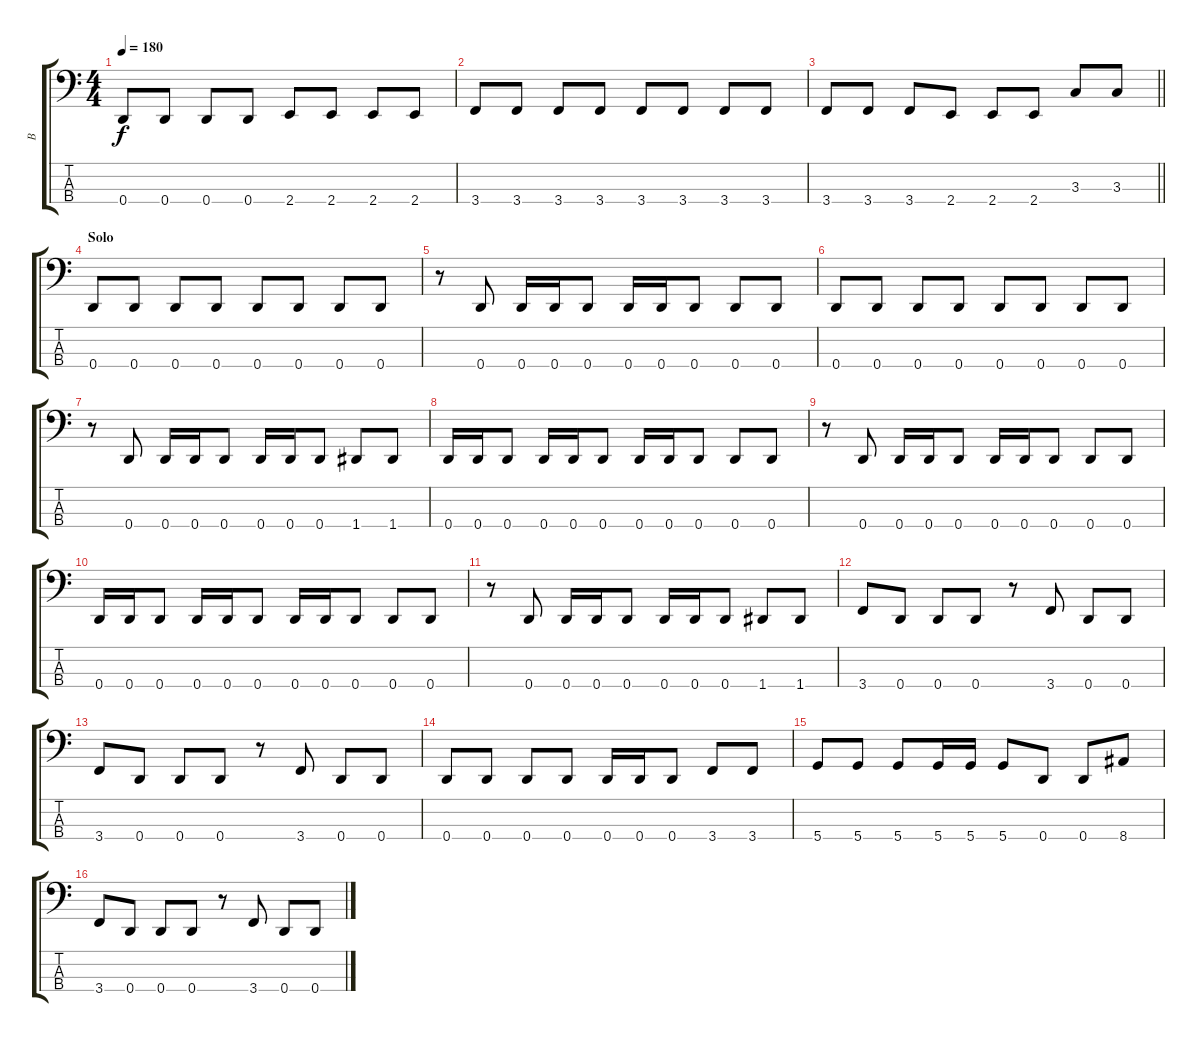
\track ("B" "B") {instrument electricbassfinger}
\staff {score tabs}
\tuning (G2 D2 A1 D1) {hide}
\ts (4 4)
\tempo 180
\clef f4
\ks c
0.4.8{dy f} 0.4.8 0.4.8 0.4.8 2.4.8 2.4.8 2.4.8 2.4.8 |
3.4.8 3.4.8 3.4.8 3.4.8 3.4.8 3.4.8 3.4.8 3.4.8 |
\barLineRight lightlight
3.4.8 3.4.8 3.4.8 2.4.8 2.4.8 2.4.8 3.3.8 3.3.8 |
\section ("" "Solo")
0.4.8 0.4.8 0.4.8 0.4.8 0.4.8 0.4.8 0.4.8 0.4.8 |
r.8 0.4.8 0.4.16 0.4.16 0.4.8 0.4.16 0.4.16 0.4.8 0.4.8 0.4.8 |
0.4.8 0.4.8 0.4.8 0.4.8 0.4.8 0.4.8 0.4.8 0.4.8 |
r.8 0.4.8 0.4.16 0.4.16 0.4.8 0.4.16 0.4.16 0.4.8 1.4.8 1.4.8 |
0.4.16 0.4.16 0.4.8 0.4.16 0.4.16 0.4.8 0.4.16 0.4.16 0.4.8 0.4.8 0.4.8 |
r.8 0.4.8 0.4.16 0.4.16 0.4.8 0.4.16 0.4.16 0.4.8 0.4.8 0.4.8 |
0.4.16 0.4.16 0.4.8 0.4.16 0.4.16 0.4.8 0.4.16 0.4.16 0.4.8 0.4.8 0.4.8 |
r.8 0.4.8 0.4.16 0.4.16 0.4.8 0.4.16 0.4.16 0.4.8 1.4.8 1.4.8 |
3.4.8 0.4.8 0.4.8 0.4.8 r.8 3.4.8 0.4.8 0.4.8 |
3.4.8 0.4.8 0.4.8 0.4.8 r.8 3.4.8 0.4.8 0.4.8 |
0.4.8 0.4.8 0.4.8 0.4.8 0.4.16 0.4.16 0.4.8 3.4.8 3.4.8 |
5.4.8 5.4.8 5.4.8 5.4.16 5.4.16 5.4.8 0.4.8 0.4.8 8.4.8 |
3.4.8 0.4.8 0.4.8 0.4.8 r.8 3.4.8 0.4.8 0.4.8
